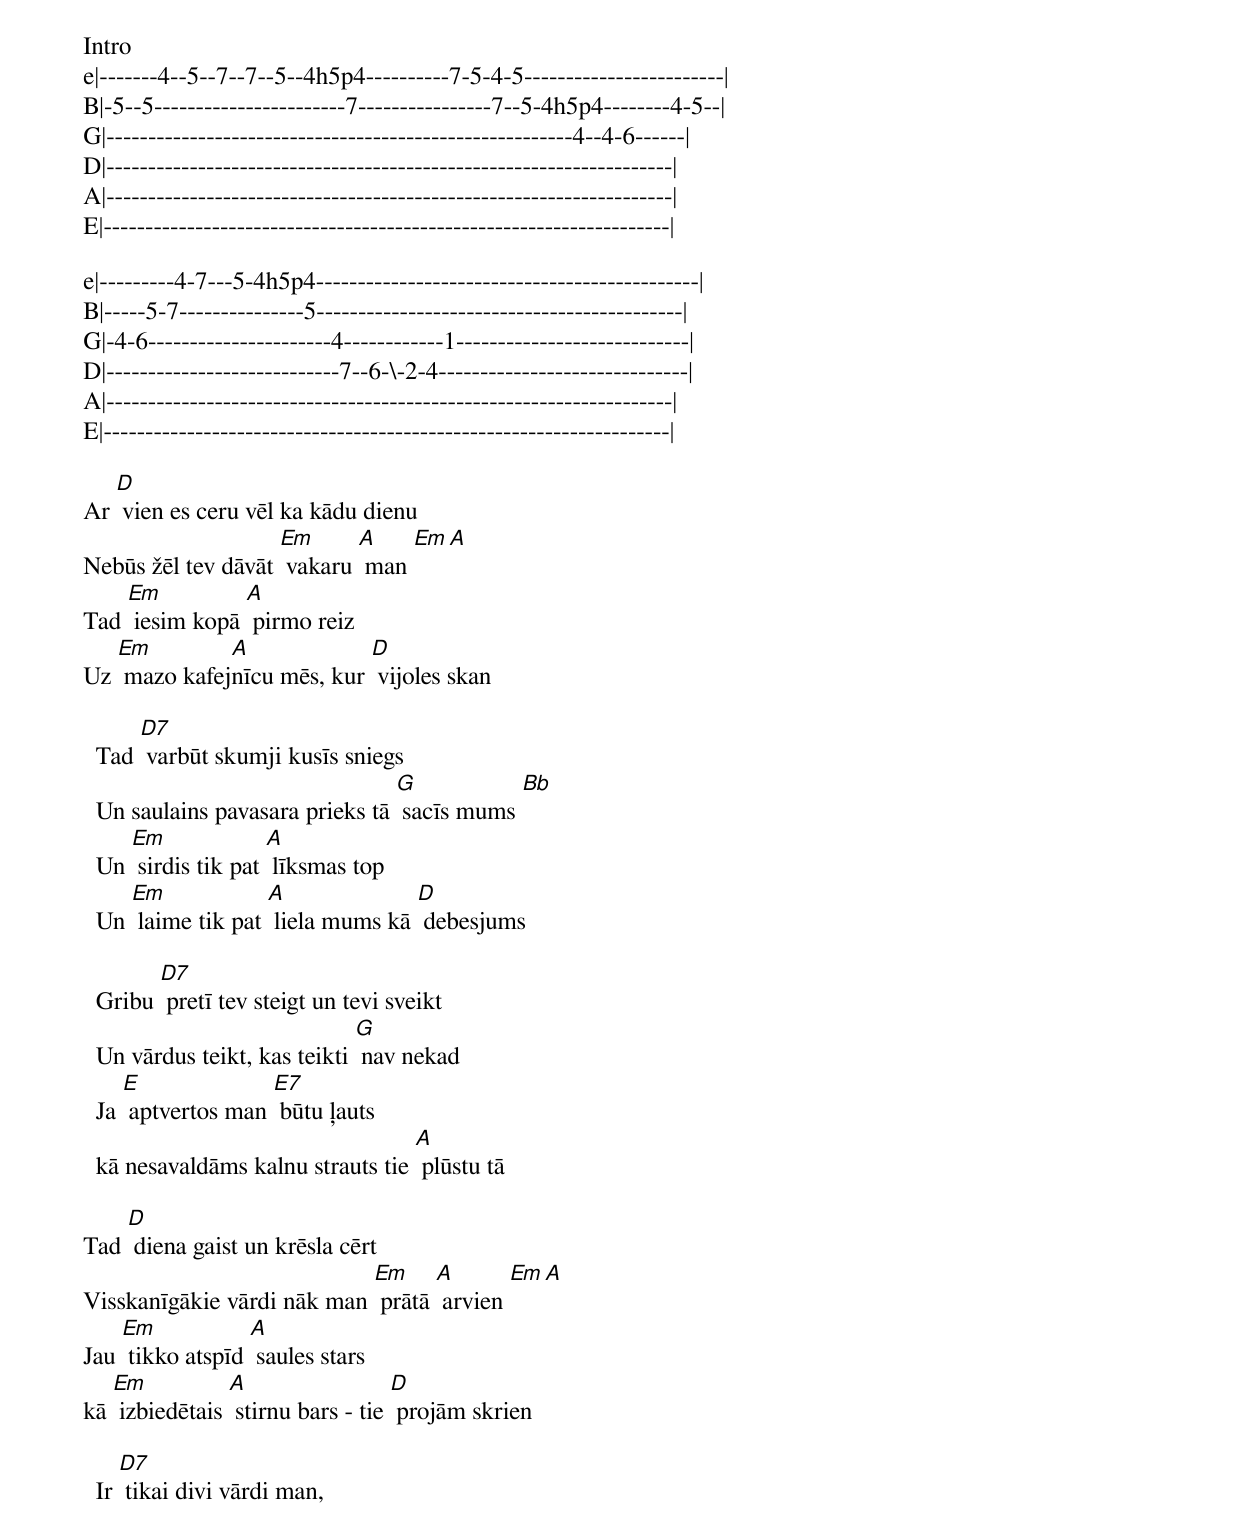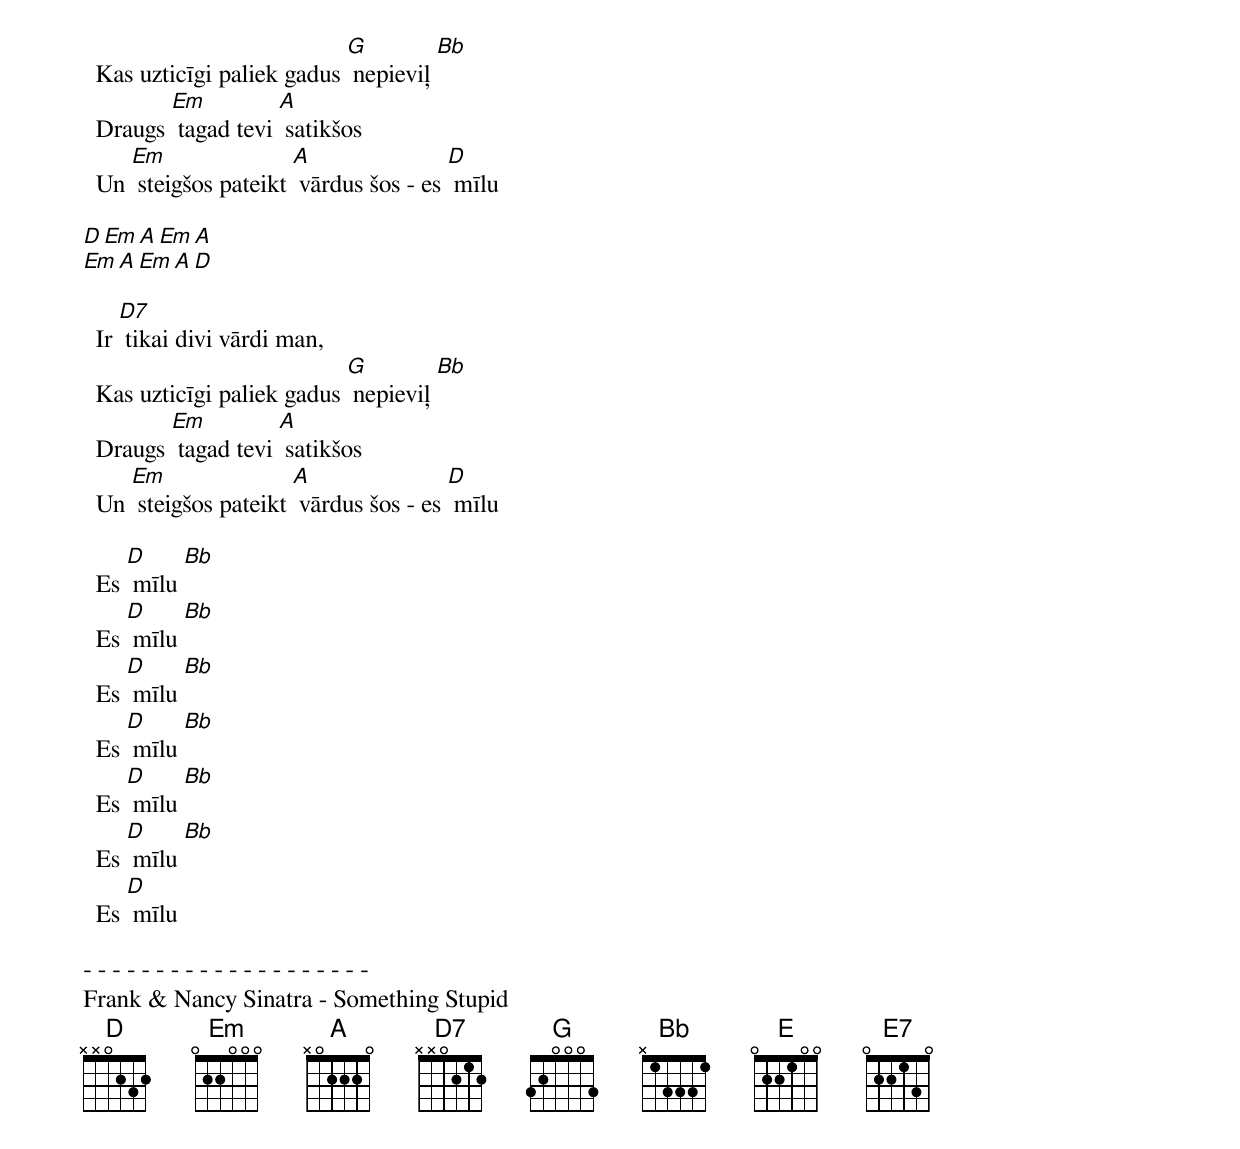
Intro
e|-------4--5--7--7--5--4h5p4----------7-5-4-5------------------------|
B|-5--5-----------------------7----------------7--5-4h5p4--------4-5--|
G|--------------------------------------------------------4--4-6------|
D|--------------------------------------------------------------------|
A|--------------------------------------------------------------------|
E|--------------------------------------------------------------------|

e|---------4-7---5-4h5p4----------------------------------------------|
B|-----5-7---------------5--------------------------------------------|
G|-4-6----------------------4------------1----------------------------|
D|----------------------------7--6-\-2-4------------------------------|
A|--------------------------------------------------------------------|
E|--------------------------------------------------------------------|

Ar [D] vien es ceru vēl ka kādu dienu
Nebūs žēl tev dāvāt [Em] vakaru [A] man [Em][A]
Tad [Em] iesim kopā [A] pirmo reiz
Uz [Em] mazo kafej[A]nīcu mēs, kur [D] vijoles skan

  Tad [D7] varbūt skumji kusīs sniegs
  Un saulains pavasara prieks tā [G] sacīs mums [Bb]
  Un [Em] sirdis tik pat [A] līksmas top
  Un [Em] laime tik pat [A] liela mums kā [D] debesjums

  Gribu [D7] pretī tev steigt un tevi sveikt
  Un vārdus teikt, kas teikti [G] nav nekad
  Ja [E] aptvertos man [E7] būtu ļauts
  kā nesavaldāms kalnu strauts tie [A] plūstu tā

Tad [D] diena gaist un krēsla cērt
Visskanīgākie vārdi nāk man [Em] prātā [A] arvien [Em][A]
Jau [Em] tikko atspīd [A] saules stars
kā [Em] izbiedētais [A] stirnu bars - tie [D] projām skrien

  Ir [D7] tikai divi vārdi man,
  Kas uzticīgi paliek gadus [G] nepieviļ [Bb]
  Draugs [Em] tagad tevi [A] satikšos
  Un [Em] steigšos pateikt [A] vārdus šos - es [D] mīlu

[D][Em][A][Em][A]
[Em][A][Em][A][D]

  Ir [D7] tikai divi vārdi man,
  Kas uzticīgi paliek gadus [G] nepieviļ [Bb]
  Draugs [Em] tagad tevi [A] satikšos
  Un [Em] steigšos pateikt [A] vārdus šos - es [D] mīlu

  Es [D] mīlu [Bb]
  Es [D] mīlu [Bb]
  Es [D] mīlu [Bb]
  Es [D] mīlu [Bb]
  Es [D] mīlu [Bb]
  Es [D] mīlu [Bb]
  Es [D] mīlu

- - - - - - - - - - - - - - - - - - - -
Frank & Nancy Sinatra - Something Stupid
